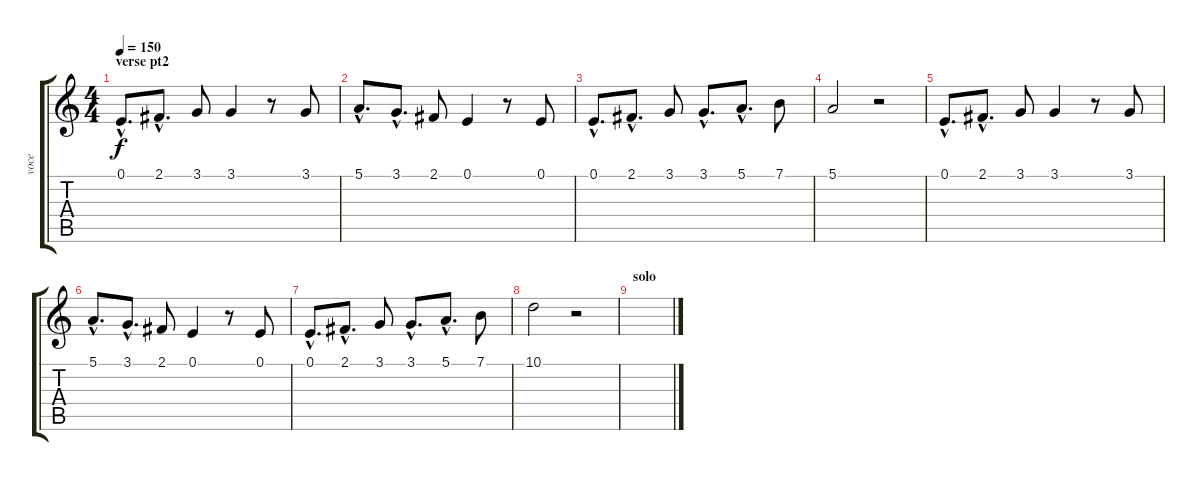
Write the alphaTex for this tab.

\track ("voce" "voce") {instrument baritonesax}
\staff {score tabs}
\tuning (E4 B3 G3 D3 A2 E2) {hide}
\ts (4 4)
\section ("" "verse pt2")
\tempo 150
\clef g2
\ks c
0.1{hac}.8{d dy f} 2.1{hac}.8{d} 3.1.8 3.1.4 r.8 3.1.8 |
5.1{hac}.8{d} 3.1{hac}.8{d} 2.1.8 0.1.4 r.8 0.1.8 |
0.1{hac}.8{d} 2.1{hac}.8{d} 3.1.8 3.1{hac}.8{d} 5.1{hac}.8{d} 7.1.8 |
5.1.2 r.2 |
0.1{hac}.8{d} 2.1{hac}.8{d} 3.1.8 3.1.4 r.8 3.1.8 |
5.1{hac}.8{d} 3.1{hac}.8{d} 2.1.8 0.1.4 r.8 0.1.8 |
0.1{hac}.8{d} 2.1{hac}.8{d} 3.1.8 3.1{hac}.8{d} 5.1{hac}.8{d} 7.1.8 |
10.1.2 r.2 |
\section ("" "solo")
